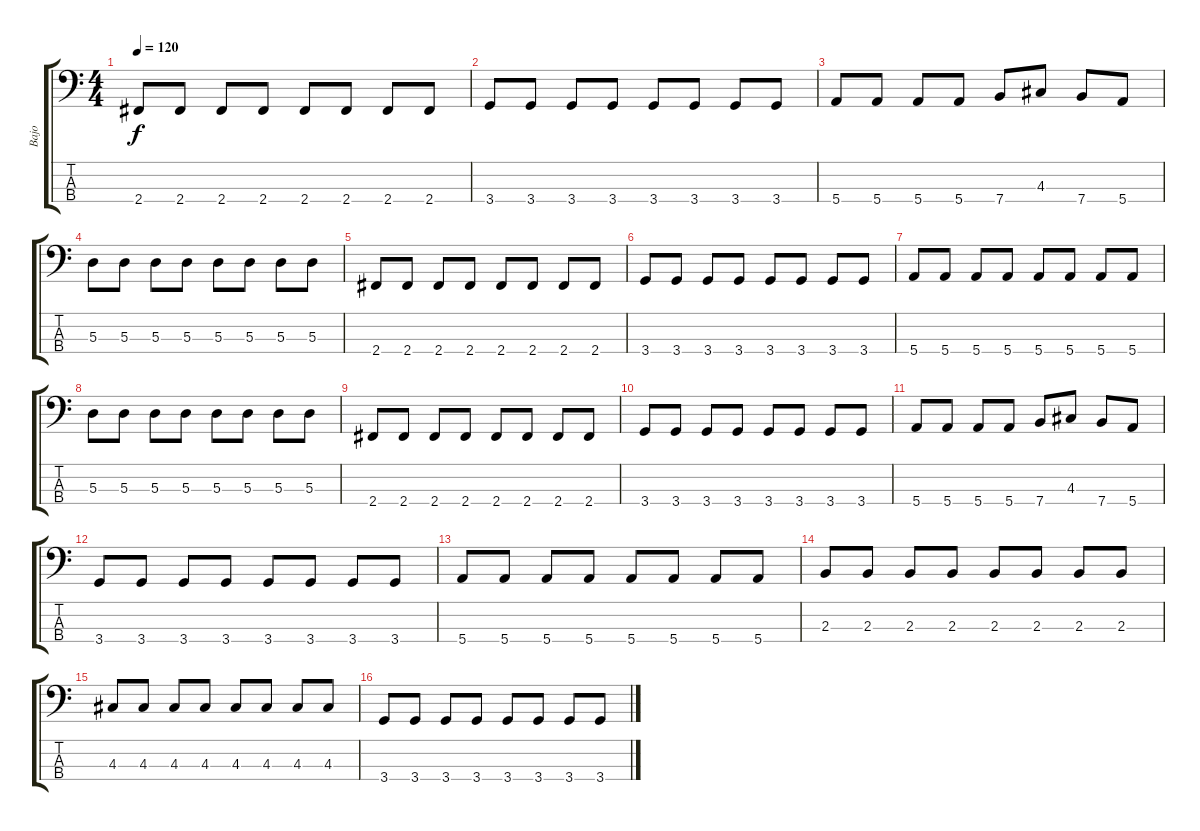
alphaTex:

\track ("Bajo" "Bajo") {instrument electricbassfinger}
\staff {score tabs}
\tuning (G2 D2 A1 E1) {hide}
\ts (4 4)
\tempo 120
\clef f4
\ks c
2.4.8{dy f} 2.4.8 2.4.8 2.4.8 2.4.8 2.4.8 2.4.8 2.4.8 |
3.4.8 3.4.8 3.4.8 3.4.8 3.4.8 3.4.8 3.4.8 3.4.8 |
5.4.8 5.4.8 5.4.8 5.4.8 7.4.8 4.3.8 7.4.8 5.4.8 |
5.3.8 5.3.8 5.3.8 5.3.8 5.3.8 5.3.8 5.3.8 5.3.8 |
2.4.8 2.4.8 2.4.8 2.4.8 2.4.8 2.4.8 2.4.8 2.4.8 |
3.4.8 3.4.8 3.4.8 3.4.8 3.4.8 3.4.8 3.4.8 3.4.8 |
5.4.8 5.4.8 5.4.8 5.4.8 5.4.8 5.4.8 5.4.8 5.4.8 |
5.3.8 5.3.8 5.3.8 5.3.8 5.3.8 5.3.8 5.3.8 5.3.8 |
2.4.8 2.4.8 2.4.8 2.4.8 2.4.8 2.4.8 2.4.8 2.4.8 |
3.4.8 3.4.8 3.4.8 3.4.8 3.4.8 3.4.8 3.4.8 3.4.8 |
5.4.8 5.4.8 5.4.8 5.4.8 7.4.8 4.3.8 7.4.8 5.4.8 |
3.4.8 3.4.8 3.4.8 3.4.8 3.4.8 3.4.8 3.4.8 3.4.8 |
5.4.8 5.4.8 5.4.8 5.4.8 5.4.8 5.4.8 5.4.8 5.4.8 |
2.3.8 2.3.8 2.3.8 2.3.8 2.3.8 2.3.8 2.3.8 2.3.8 |
4.3.8 4.3.8 4.3.8 4.3.8 4.3.8 4.3.8 4.3.8 4.3.8 |
3.4.8 3.4.8 3.4.8 3.4.8 3.4.8 3.4.8 3.4.8 3.4.8
